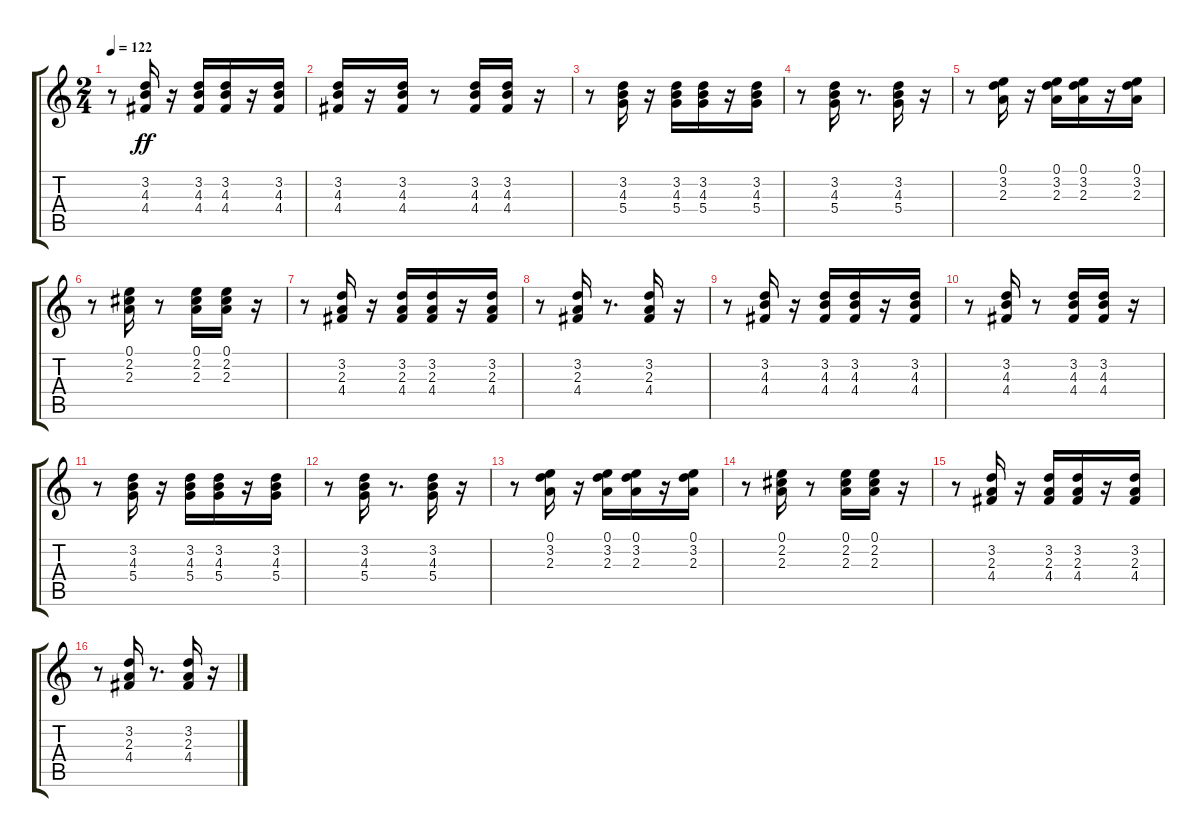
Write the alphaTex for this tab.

\track "" {instrument acousticguitarnylon}
\staff {score tabs}
\tuning (E4 B3 G3 D3 A2 E2) {hide}
\ts (2 4)
\tempo 122
\clef g2
\ks c
r.8{dy ff} (3.2 4.3 4.4).16 r.16 (3.2 4.3 4.4).16 (3.2 4.3 4.4).16 r.16 (3.2 4.3 4.4).16 |
(3.2 4.3 4.4).16 r.16 (3.2 4.3 4.4).16 r.8 (3.2 4.3 4.4).16 (3.2 4.3 4.4).16 r.16 |
r.8 (3.2 4.3 5.4).16 r.16 (3.2 4.3 5.4).16 (3.2 4.3 5.4).16 r.16 (3.2 4.3 5.4).16 |
r.8 (3.2 4.3 5.4).16 r.8{d} (3.2 4.3 5.4).16 r.16 |
r.8 (0.1 3.2 2.3).16 r.16 (0.1 3.2 2.3).16 (0.1 3.2 2.3).16 r.16 (0.1 3.2 2.3).16 |
r.8 (0.1 2.2 2.3).16 r.8 (0.1 2.2 2.3).16 (0.1 2.2 2.3).16 r.16 |
r.8 (3.2 2.3 4.4).16 r.16 (3.2 2.3 4.4).16 (3.2 2.3 4.4).16 r.16 (3.2 2.3 4.4).16 |
r.8 (3.2 2.3 4.4).16 r.8{d} (3.2 2.3 4.4).16 r.16 |
r.8 (3.2 4.3 4.4).16 r.16 (3.2 4.3 4.4).16 (3.2 4.3 4.4).16 r.16 (3.2 4.3 4.4).16 |
r.8 (3.2 4.3 4.4).16 r.8 (3.2 4.3 4.4).16 (3.2 4.3 4.4).16 r.16 |
r.8 (3.2 4.3 5.4).16 r.16 (3.2 4.3 5.4).16 (3.2 4.3 5.4).16 r.16 (3.2 4.3 5.4).16 |
r.8 (3.2 4.3 5.4).16 r.8{d} (3.2 4.3 5.4).16 r.16 |
r.8 (0.1 3.2 2.3).16 r.16 (0.1 3.2 2.3).16 (0.1 3.2 2.3).16 r.16 (0.1 3.2 2.3).16 |
r.8 (0.1 2.2 2.3).16 r.8 (0.1 2.2 2.3).16 (0.1 2.2 2.3).16 r.16 |
r.8 (3.2 2.3 4.4).16 r.16 (3.2 2.3 4.4).16 (3.2 2.3 4.4).16 r.16 (3.2 2.3 4.4).16 |
r.8 (3.2 2.3 4.4).16 r.8{d} (3.2 2.3 4.4).16 r.16
